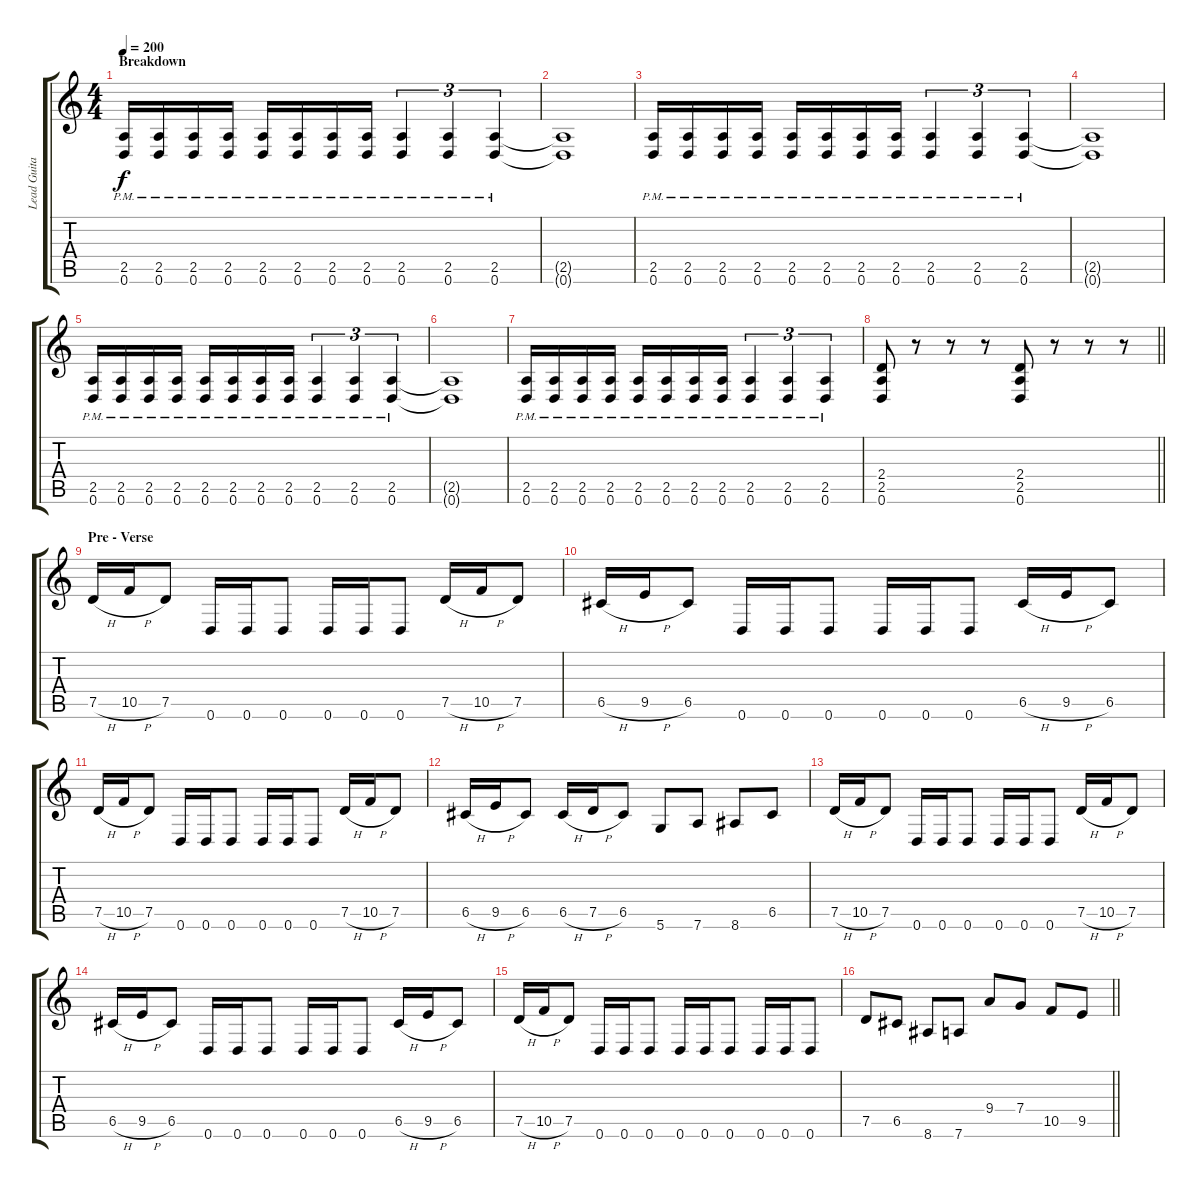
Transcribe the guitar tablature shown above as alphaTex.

\track ("Lead Guitar (Oli Herbert)" "Lead Guita") {instrument distortionguitar}
\staff {score tabs}
\tuning (D4 A3 F3 C3 G2 D2) {hide}
\ts (4 4)
\section ("" "Breakdown")
\tempo 200
\clef g2
\ks c
(2.5{pm} 0.6{pm}).16{dy f} (2.5{pm} 0.6{pm}).16 (2.5{pm} 0.6{pm}).16 (2.5{pm} 0.6{pm}).16 (2.5{pm} 0.6{pm}).16 (2.5{pm} 0.6{pm}).16 (2.5{pm} 0.6{pm}).16 (2.5{pm} 0.6{pm}).16 (2.5{pm} 0.6{pm}).4{tu (3 2)} (2.5{pm} 0.6{pm}).4{tu (3 2)} (2.5{pm} 0.6{pm}).4{tu (3 2)} |
(2.5{t} 0.6{t}).1 |
(2.5{pm} 0.6{pm}).16 (2.5{pm} 0.6{pm}).16 (2.5{pm} 0.6{pm}).16 (2.5{pm} 0.6{pm}).16 (2.5{pm} 0.6{pm}).16 (2.5{pm} 0.6{pm}).16 (2.5{pm} 0.6{pm}).16 (2.5{pm} 0.6{pm}).16 (2.5{pm} 0.6{pm}).4{tu (3 2)} (2.5{pm} 0.6{pm}).4{tu (3 2)} (2.5{pm} 0.6{pm}).4{tu (3 2)} |
(2.5{t} 0.6{t}).1 |
(2.5{pm} 0.6{pm}).16 (2.5{pm} 0.6{pm}).16 (2.5{pm} 0.6{pm}).16 (2.5{pm} 0.6{pm}).16 (2.5{pm} 0.6{pm}).16 (2.5{pm} 0.6{pm}).16 (2.5{pm} 0.6{pm}).16 (2.5{pm} 0.6{pm}).16 (2.5{pm} 0.6{pm}).4{tu (3 2)} (2.5{pm} 0.6{pm}).4{tu (3 2)} (2.5{pm} 0.6{pm}).4{tu (3 2)} |
(2.5{t} 0.6{t}).1 |
(2.5{pm} 0.6{pm}).16 (2.5{pm} 0.6{pm}).16 (2.5{pm} 0.6{pm}).16 (2.5{pm} 0.6{pm}).16 (2.5{pm} 0.6{pm}).16 (2.5{pm} 0.6{pm}).16 (2.5{pm} 0.6{pm}).16 (2.5{pm} 0.6{pm}).16 (2.5{pm} 0.6{pm}).4{tu (3 2)} (2.5{pm} 0.6{pm}).4{tu (3 2)} (2.5{pm} 0.6{pm}).4{tu (3 2)} |
\barLineRight lightlight
(2.4 2.5 0.6).8 r.8 r.8 r.8 (2.4 2.5 0.6).8 r.8 r.8 r.8 |
\section ("" "Pre - Verse")
7.5{h}.16 10.5{h}.16 7.5.8 0.6.16 0.6.16 0.6.8 0.6.16 0.6.16 0.6.8 7.5{h}.16 10.5{h}.16 7.5.8 |
6.5{h}.16 9.5{h}.16 6.5.8 0.6.16 0.6.16 0.6.8 0.6.16 0.6.16 0.6.8 6.5{h}.16 9.5{h}.16 6.5.8 |
7.5{h}.16 10.5{h}.16 7.5.8 0.6.16 0.6.16 0.6.8 0.6.16 0.6.16 0.6.8 7.5{h}.16 10.5{h}.16 7.5.8 |
6.5{h}.16 9.5{h}.16 6.5.8 6.5{h}.16 7.5{h}.16 6.5.8 5.6.8 7.6.8 8.6.8 6.5.8 |
7.5{h}.16 10.5{h}.16 7.5.8 0.6.16 0.6.16 0.6.8 0.6.16 0.6.16 0.6.8 7.5{h}.16 10.5{h}.16 7.5.8 |
6.5{h}.16 9.5{h}.16 6.5.8 0.6.16 0.6.16 0.6.8 0.6.16 0.6.16 0.6.8 6.5{h}.16 9.5{h}.16 6.5.8 |
7.5{h}.16 10.5{h}.16 7.5.8 0.6.16 0.6.16 0.6.8 0.6.16 0.6.16 0.6.8 0.6.16 0.6.16 0.6.8 |
\barLineRight lightlight
7.5.8 6.5.8 8.6.8 7.6.8 9.4.8 7.4.8 10.5.8 9.5.8
